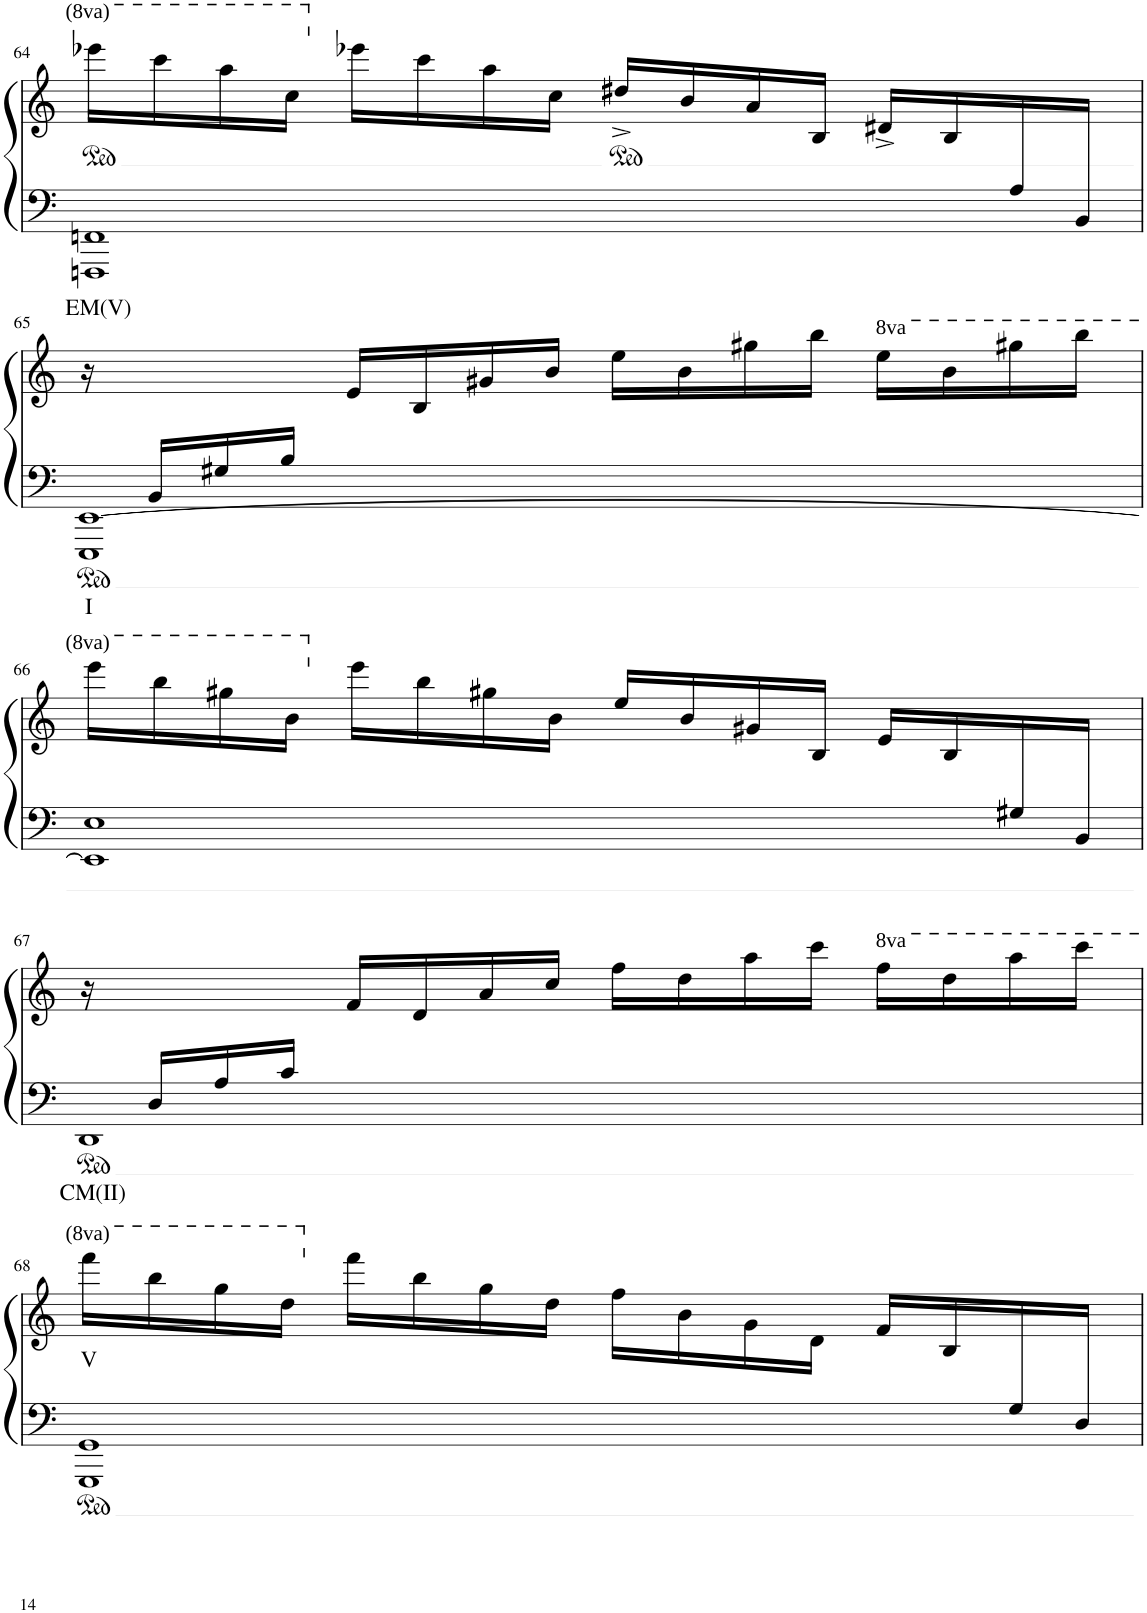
**kern	**text	**kern	**text
*part1	*part1	*part1	*part1
*staff2	*staff2	*staff1	*staff1
*I"Piano	*	*	*
*I'Pno	*	*	*
!!LO:PB:g=z
*clefF4	*	*clefG2	*
*k[]	*	*k[]	*
*M4/4	*	*M4/4	*
*met(c)	*	*met(c)	*
=64	=64	=64	=64
*^	*	*	*
!	!	!LO:LY:b	!	!
2..ryy	1FFFn 1FFn	EM(V)	16eeee-X\LL	.
.	.	.	16cccc\	.
.	.	.	16aaa\	.
.	.	.	16ccc\JJ	.
.	.	.	16eee-X\LL	.
.	.	.	16ccc\	.
.	.	.	16aa\	.
.	.	.	16cc\JJ	.
.	.	.	16dd#X^/LL	.
.	.	.	16b/	.
.	.	.	16a/	.
.	.	.	16B/JJ	.
.	.	.	16d#X^/LL	.
.	.	.	16B/	.
16A/	.	.	8ryy	.
16BB/JJ	.	.	.	.
!!LO:LB:g=z
=65	=65	=65	=65	=65
!	!	!LO:LY:b	!	!
16ryy	1EEE [1EE	I	16r	.
16BB/LL	.	.	8.ryy	.
16G#X/	.	.	.	.
16B/JJ	.	.	.	.
2.ryy	.	.	16e/LL	.
.	.	.	16B/	.
.	.	.	16g#X/	.
.	.	.	16b/JJ	.
.	.	.	16ee\LL	.
.	.	.	16b\	.
.	.	.	16gg#X\	.
.	.	.	16bb\JJ	.
*	*	*	*8va	*
.	.	.	16eee\LL	.
.	.	.	16bb\	.
.	.	.	16ggg#X\	.
.	.	.	16bbb\JJ	.
!!LO:LB:g=z
=66	=66	=66	=66	=66
2..ryy	1EE] 1E	.	16eeee\LL	.
.	.	.	16bbb\	.
.	.	.	16ggg#X\	.
.	.	.	16bb\JJ	.
*	*	*	*X8va	*
.	.	.	16eee\LL	.
.	.	.	16bb\	.
.	.	.	16gg#X\	.
.	.	.	16b\JJ	.
.	.	.	16ee/LL	.
.	.	.	16b/	.
.	.	.	16g#X/	.
.	.	.	16B/JJ	.
.	.	.	16e/LL	.
.	.	.	16B/	.
16G#X/	.	.	8ryy	.
16BB/JJ	.	.	.	.
!!LO:LB:g=z
=67	=67	=67	=67	=67
!	!	!LO:LY:b	!	!
16ryy	1DD	CM(II)	16r	.
16D/LL	.	.	8.ryy	.
16A/	.	.	.	.
16c/JJ	.	.	.	.
2.ryy	.	.	16f/LL	.
.	.	.	16d/	.
.	.	.	16a/	.
.	.	.	16cc/JJ	.
.	.	.	16ff\LL	.
.	.	.	16dd\	.
.	.	.	16aa\	.
.	.	.	16ccc\JJ	.
*	*	*	*8va	*
.	.	.	16fff\LL	.
.	.	.	16ddd\	.
.	.	.	16aaa\	.
.	.	.	16cccc\JJ	.
!!LO:LB:g=z
=68	=68	=68	=68	=68
!	!	!	!	!LO:LY:b
2..ryy	1GGG 1GG	.	16ffff\LL	V
.	.	.	16bbb\	.
.	.	.	16ggg\	.
.	.	.	16ddd\JJ	.
*	*	*	*X8va	*
.	.	.	16fff\LL	.
.	.	.	16bb\	.
.	.	.	16gg\	.
.	.	.	16dd\JJ	.
.	.	.	16ff\LL	.
.	.	.	16b\	.
.	.	.	16g\	.
.	.	.	16d\JJ	.
.	.	.	16f/LL	.
.	.	.	16B/	.
16G/	.	.	8ryy	.
16D/JJ	.	.	.	.
*v	*v	*	*	*
=	=	=	=
*-	*-	*-	*-
